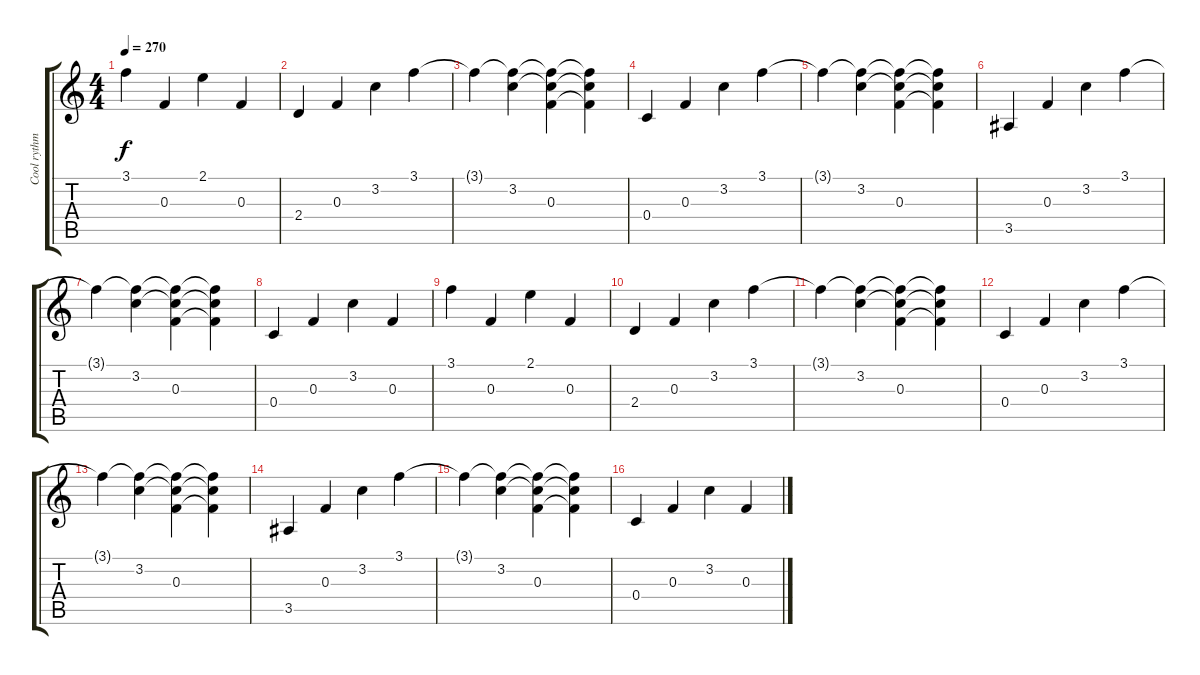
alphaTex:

\track ("Cool rythm riff" "Cool rythm") {instrument distortionguitar}
\staff {score tabs}
\tuning (D4 A3 F3 C3 G2 C2) {hide}
\ts (4 4)
\tempo 270
\clef g2
\ks c
3.1.4{dy f} 0.3.4 2.1.4 0.3.4 |
2.4.4 0.3.4 3.2.4 3.1.4 |
3.1{t}.4 (3.1{t} 3.2).4 (3.1{t} 3.2{t} 0.3).4 (3.1{t} 3.2{t} 0.3{t}).4 |
0.4.4 0.3.4 3.2.4 3.1.4 |
3.1{t}.4 (3.1{t} 3.2).4 (3.1{t} 3.2{t} 0.3).4 (3.1{t} 3.2{t} 0.3{t}).4 |
3.5.4 0.3.4 3.2.4 3.1.4 |
3.1{t}.4 (3.1{t} 3.2).4 (3.1{t} 3.2{t} 0.3).4 (3.1{t} 3.2{t} 0.3{t}).4 |
0.4.4 0.3.4 3.2.4 0.3.4 |
3.1.4 0.3.4 2.1.4 0.3.4 |
2.4.4 0.3.4 3.2.4 3.1.4 |
3.1{t}.4 (3.1{t} 3.2).4 (3.1{t} 3.2{t} 0.3).4 (3.1{t} 3.2{t} 0.3{t}).4 |
0.4.4 0.3.4 3.2.4 3.1.4 |
3.1{t}.4 (3.1{t} 3.2).4 (3.1{t} 3.2{t} 0.3).4 (3.1{t} 3.2{t} 0.3{t}).4 |
3.5.4 0.3.4 3.2.4 3.1.4 |
3.1{t}.4 (3.1{t} 3.2).4 (3.1{t} 3.2{t} 0.3).4 (3.1{t} 3.2{t} 0.3{t}).4 |
0.4.4 0.3.4 3.2.4 0.3.4
